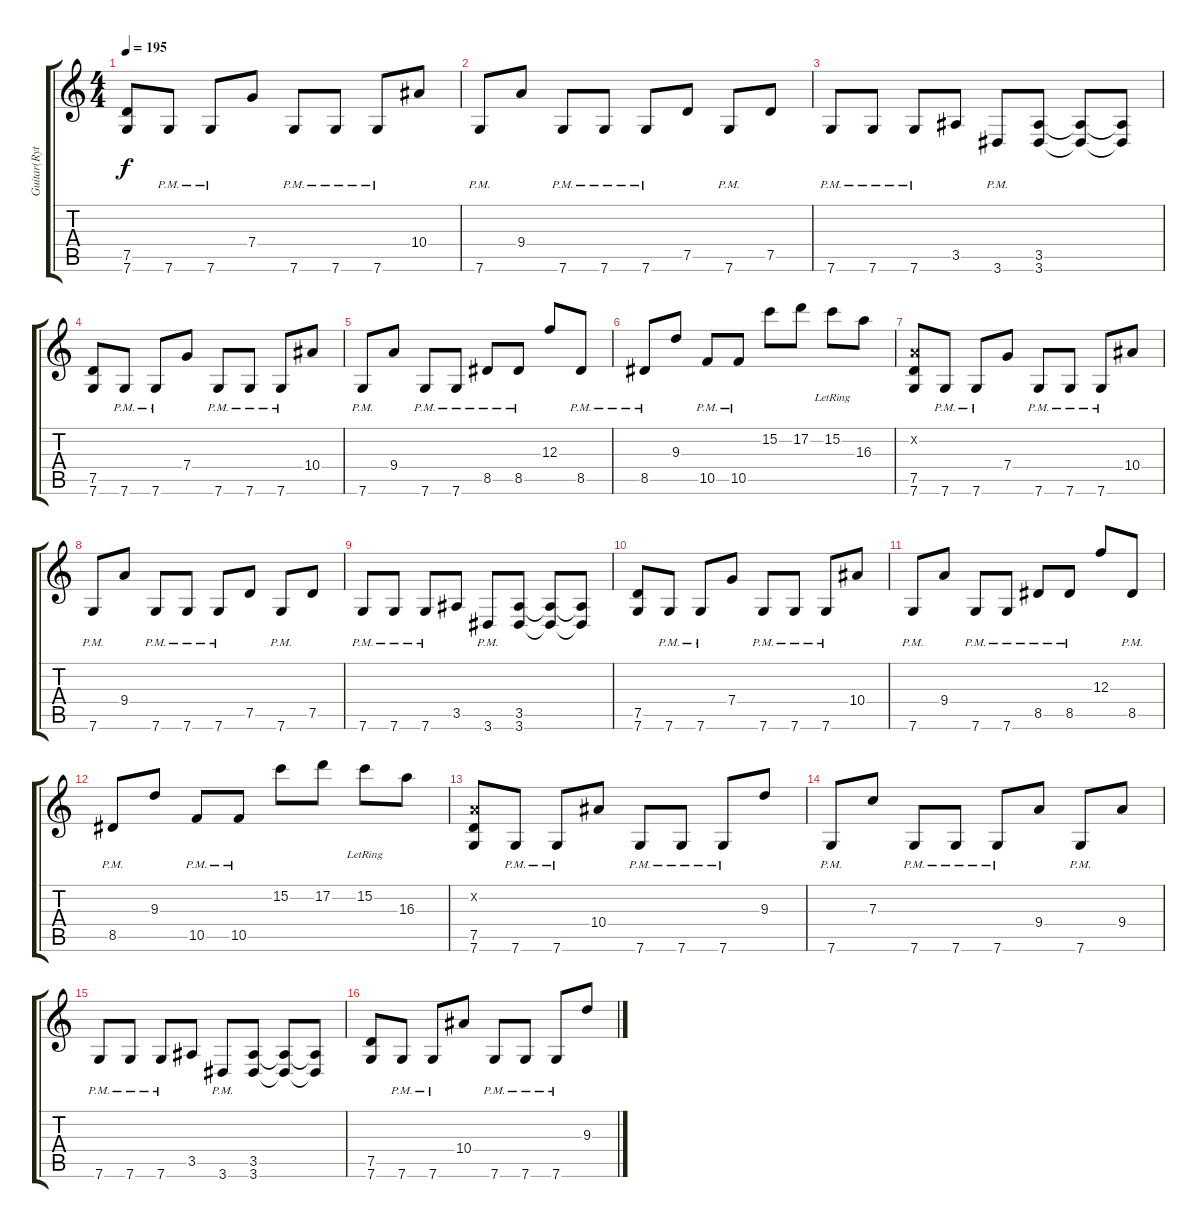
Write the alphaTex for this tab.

\track ("Guitar(Rythm)" "Guitar(Ryt") {instrument distortionguitar}
\staff {score tabs}
\tuning (D4 A3 F3 C3 G2 C2) {hide}
\ts (4 4)
\tempo 195
\clef g2
\ks c
(7.5 7.6).8{dy f instrument distortionguitar} 7.6{pm}.8 7.6{pm}.8 7.4.8 7.6{pm}.8 7.6{pm}.8 7.6{pm}.8 10.4.8 |
7.6{pm}.8 9.4.8 7.6{pm}.8 7.6{pm}.8 7.6{pm}.8 7.5.8 7.6{pm}.8 7.5.8 |
7.6{pm}.8 7.6{pm}.8 7.6{pm}.8 3.5.8 3.6{pm}.8 (3.5 3.6).8 (3.5{t} 3.6{t}).8 (3.5{t} 3.6{t}).8 |
(7.5 7.6).8 7.6{pm}.8 7.6{pm}.8 7.4.8 7.6{pm}.8 7.6{pm}.8 7.6{pm}.8 10.4.8 |
7.6{pm}.8 9.4.8 7.6{pm}.8 7.6{pm}.8 8.5{pm}.8 8.5{pm}.8 12.3.8 8.5{pm}.8 |
8.5{pm}.8 9.3.8 10.5{pm}.8 10.5{pm}.8 15.2.8 17.2.8 15.2{lr}.8 16.3.8 |
(0.2{x} 7.5 7.6).8 7.6{pm}.8 7.6{pm}.8 7.4.8 7.6{pm}.8 7.6{pm}.8 7.6{pm}.8 10.4.8 |
7.6{pm}.8 9.4.8 7.6{pm}.8 7.6{pm}.8 7.6{pm}.8 7.5.8 7.6{pm}.8 7.5.8 |
7.6{pm}.8 7.6{pm}.8 7.6{pm}.8 3.5.8 3.6{pm}.8 (3.5 3.6).8 (3.5{t} 3.6{t}).8 (3.5{t} 3.6{t}).8 |
(7.5 7.6).8 7.6{pm}.8 7.6{pm}.8 7.4.8 7.6{pm}.8 7.6{pm}.8 7.6{pm}.8 10.4.8 |
7.6{pm}.8 9.4.8 7.6{pm}.8 7.6{pm}.8 8.5{pm}.8 8.5{pm}.8 12.3.8 8.5{pm}.8 |
8.5{pm}.8 9.3.8 10.5{pm}.8 10.5{pm}.8 15.2.8 17.2.8 15.2{lr}.8 16.3.8 |
(0.2{x} 7.5 7.6).8 7.6{pm}.8 7.6{pm}.8 10.4.8 7.6{pm}.8 7.6{pm}.8 7.6{pm}.8 9.3.8 |
7.6{pm}.8 7.3.8 7.6{pm}.8 7.6{pm}.8 7.6{pm}.8 9.4.8 7.6{pm}.8 9.4.8 |
7.6{pm}.8 7.6{pm}.8 7.6{pm}.8 3.5.8 3.6{pm}.8 (3.5 3.6).8 (3.5{t} 3.6{t}).8 (3.5{t} 3.6{t}).8 |
(7.5 7.6).8 7.6{pm}.8 7.6{pm}.8 10.4.8 7.6{pm}.8 7.6{pm}.8 7.6{pm}.8 9.3.8
